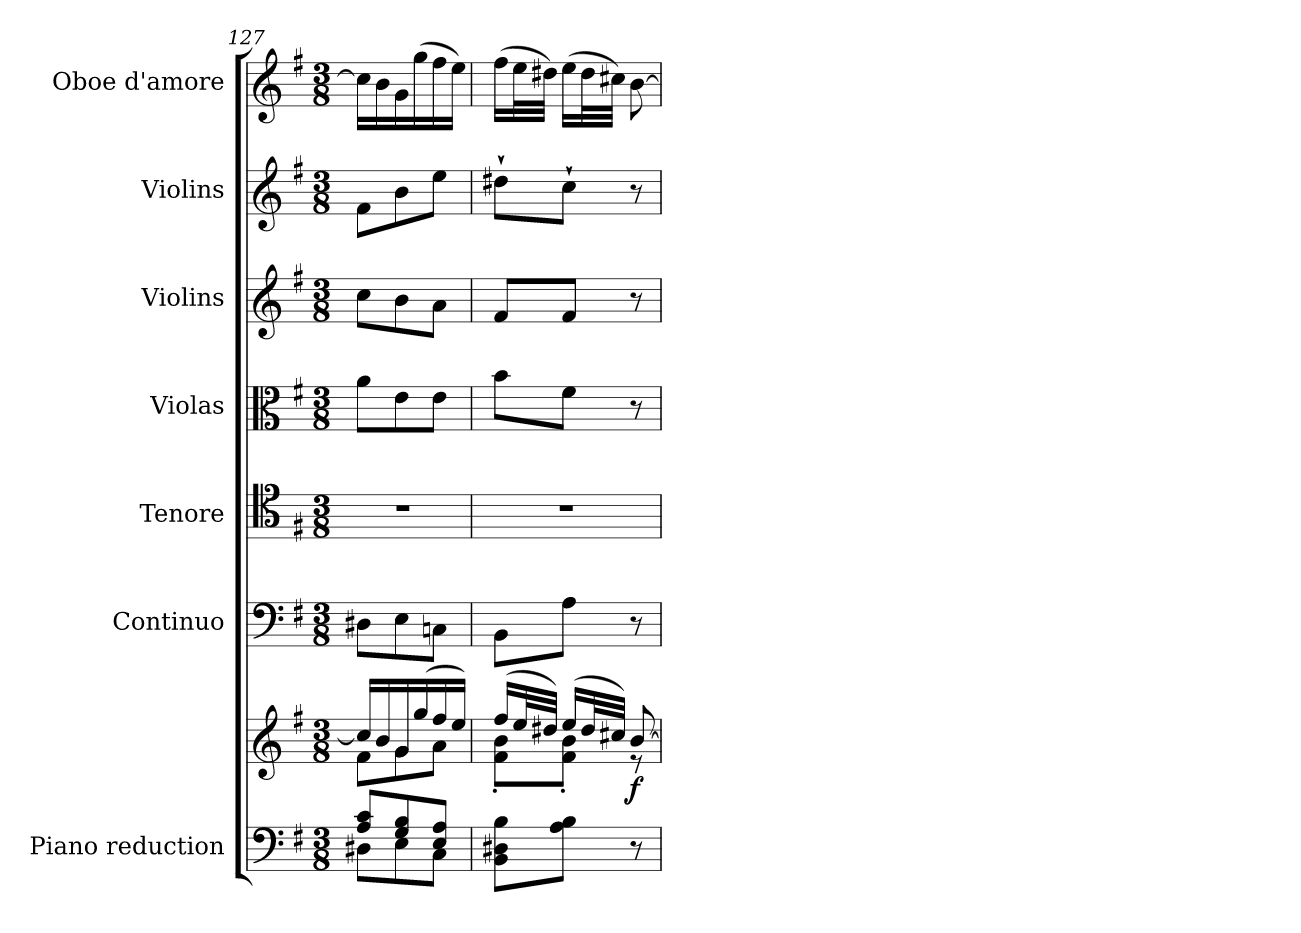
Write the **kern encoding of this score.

**kern	**kern	**dynam	**kern	**kern	**kern	**kern	**kern	**kern
*part7	*part7	*part7	*part6	*part5	*part4	*part3	*part2	*part1
*staff8	*staff7	*staff7/8	*staff6	*staff5	*staff4	*staff3	*staff2	*staff1
*I"Piano reduction	*	*	*I"Continuo	*I"Tenore	*I"Violas	*I"Violins	*I"Violins	*I"Oboe d'amore
*I'Pno	*	*	*	*	*	*	*	*I'Ob
!!LO:PB:g=z
*clefF4	*clefG2	*	*clefF4	*clefC4	*clefC3	*clefG2	*clefG2	*clefG2
*k[f#]	*k[f#]	*	*k[f#]	*k[f#]	*k[f#]	*k[f#]	*k[f#]	*k[f#]
*M3/8	*M3/8	*	*M3/8	*M3/8	*M3/8	*M3/8	*M3/8	*M3/8
=127	=127	=127	=127	=127	=127	=127	=127	=127
*^	*^	*	*	*	*	*	*	*
8A/ 8c/L	8D#X\L	16cc/LL]	8f#\L	.	8D#X\L	4.r	8a\L	8cc\L	8f#\L	16cc\LL]
.	.	16b/	.	.	.	.	.	.	.	16b\
8G/ 8B/	8E\	16g/	8g\	.	8E\	.	8e\	8b\	8b\	16g\
.	.	(>16gg/	.	.	.	.	.	.	.	(>16gg\
8E/ 8A/J	8C\J	16ff#/	8a\J	.	8Cn\J	.	8e\J	8a\J	8ee\J	16ff#\
.	.	16ee/JJ)	.	.	.	.	.	.	.	16ee\JJ)
*v	*v	*	*	*	*	*	*	*	*	*
=128	=128	=128	=128	=128	=128	=128	=128	=128	=128
8BB\ 8D#X\ 8B\L	(>16ff#/LL	8f#\' 8b\'L	.	8BB\L	4.r	8b\L	8f#/L	8dd#X`\L	(>16ff#\LL
.	32ee/L	.	.	.	.	.	.	.	32ee\L
.	32dd#X/JJJ)	.	.	.	.	.	.	.	32dd#X\JJJ)
8A\ 8B\J	(>16ee/LL	8f#\' 8b\'J	.	8A\J	.	8f#\J	8f#/J	8cc`\J	(>16ee\LL
.	32dd#/L	.	.	.	.	.	.	.	32dd#\L
.	32cc#X/JJJ)	.	.	.	.	.	.	.	32cc#X\JJJ)
!	!	!	!LO:DY:b	!	!	!	!	!	!
8r	[8b/	8re	f	8r	.	8r	8r	8r	[8b\
*	*v	*v	*	*	*	*	*	*	*
=	=	=	=	=	=	=	=	=
*-	*-	*-	*-	*-	*-	*-	*-	*-
